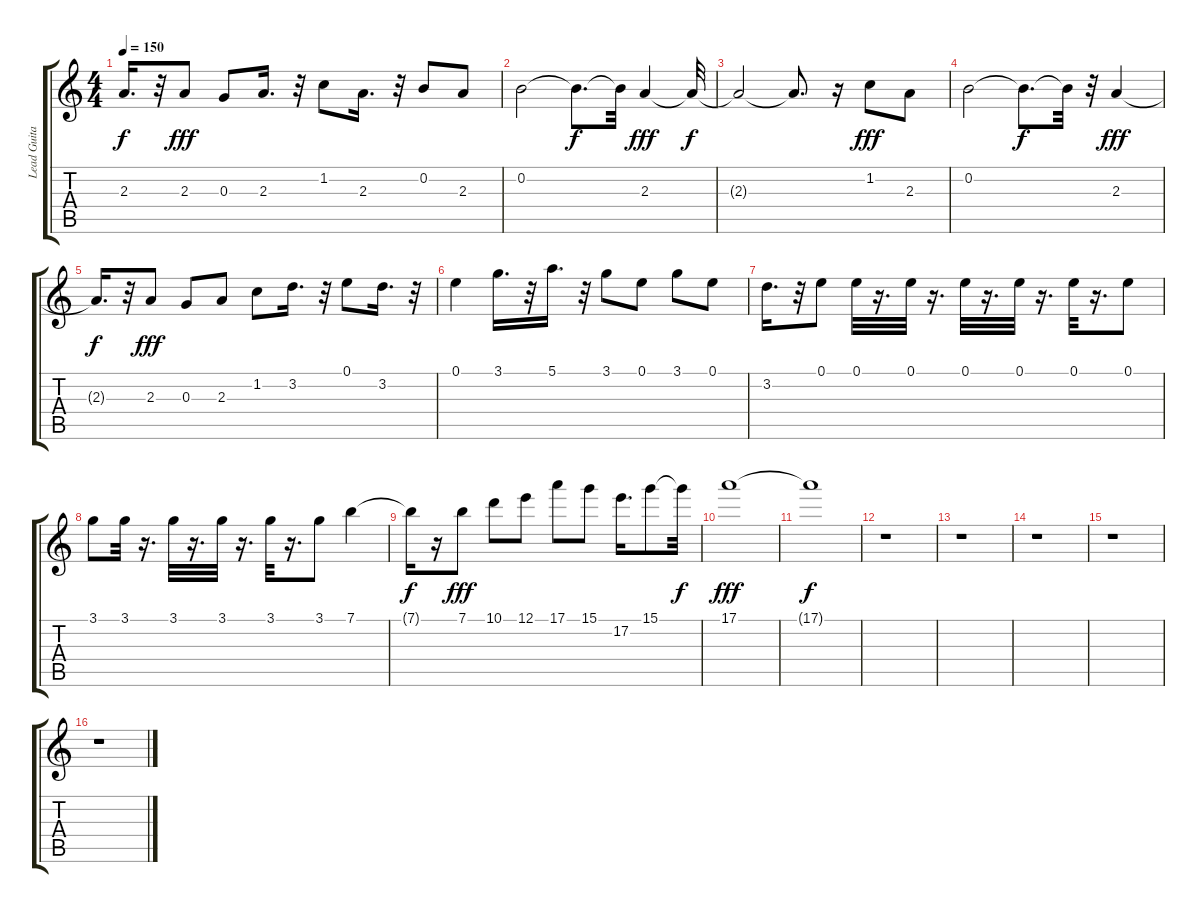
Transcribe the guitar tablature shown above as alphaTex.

\track ("Lead Guitar" "Lead Guita") {instrument distortionguitar}
\staff {score tabs}
\tuning (E4 B3 G3 D3 A2 E2) {hide}
\ts (4 4)
\tempo 150
\clef g2
\ks c
2.3{t}.16{d dy f} r.32 2.3.8{dy fff} 0.3.8 2.3.16{d} r.32 1.2.8 2.3.16{d} r.32 0.2.8 2.3.8 |
0.2.2 0.2{t}.8{d dy f} 0.2{t}.32 2.3.4{dy fff} 2.3{t}.32{dy f} |
2.3{t}.2 2.3{t}.8{d} r.16 1.2.8{dy fff} 2.3.8 |
0.2.2 0.2{t}.8{d dy f} 0.2{t}.32 r.32 2.3.4{dy fff} |
2.3{t}.16{d dy f} r.32 2.3.8{dy fff} 0.3.8 2.3.8 1.2.8 3.2.16{d} r.32 0.1.8 3.2.16{d} r.32 |
0.1.4 3.1.16{d} r.32 5.1.16{d} r.32 3.1.8 0.1.8 3.1.8 0.1.8 |
3.2.16{d} r.32 0.1.8 0.1.32 r.16{d} 0.1.32 r.16{d} 0.1.32 r.16{d} 0.1.32 r.16{d} 0.1.32 r.16{d} 0.1.8 |
3.1.8 3.1.32 r.16{d} 3.1.32 r.16{d} 3.1.32 r.16{d} 3.1.32 r.16{d} 3.1.8 7.1.4 |
7.1{t}.16{dy f} r.16 7.1.8{dy fff} 10.1.8 12.1.8 17.1.8 15.1.8 17.2.16{d} 15.1.8 15.1{t}.32{dy f} |
17.1.1{dy fff} |
17.1{t}.1{dy f} |
r.1 |
r.1 |
r.1 |
r.1 |
r.1
